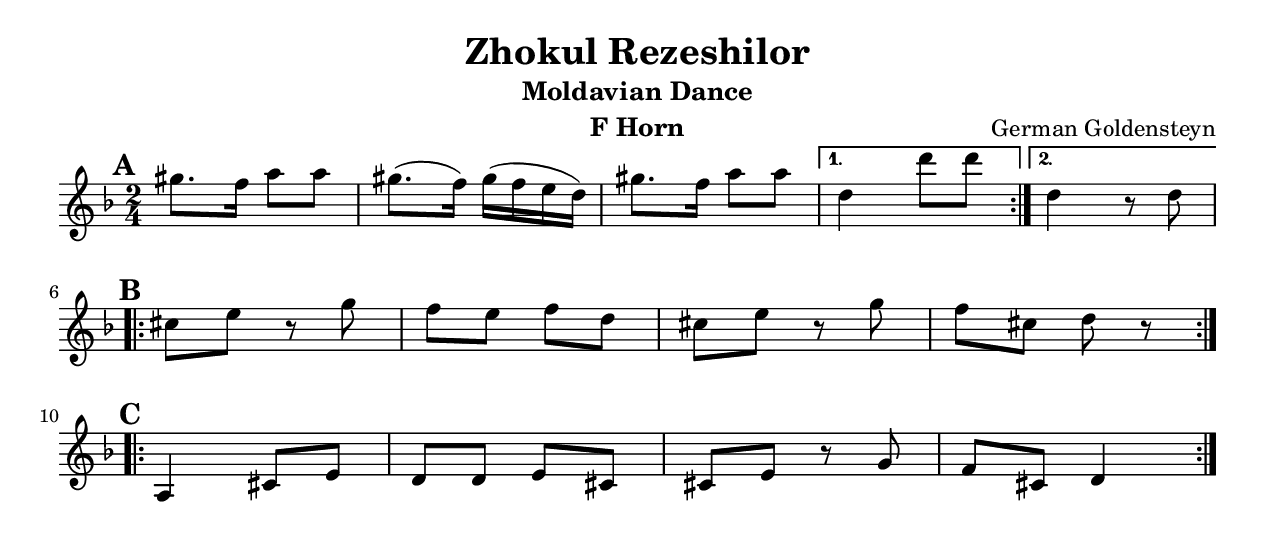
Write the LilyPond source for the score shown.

\version "2.18.0"
\language "english"
\pointAndClickOff

\paper{
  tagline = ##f
  print-all-headers = ##t
  #(set-paper-size "letter")
}
date = #(strftime "%d-%m-%Y" (localtime (current-time)))

%\markup{ \italic{ " Updated " \date  }  }

%\markup{ Got something to say? }

%#################################### Melody ########################
melody =  \relative c''' {
  \clef treble
  \key d \minor
  \time 2/4
  \set Score.markFormatter = #format-mark-box-alphabet

   \repeat volta 2{
     \mark \default
   gs8. f16 a8 a
   gs8. (f16) gs16( f e d)
   gs8. f16 a8 a
   }
   \alternative{
    {d,4 d'8 d}
    {d,4 r8 d}
   }
   \break
   \repeat volta 2{
   \mark \default
   cs8 e r g
   f e f d
   cs8 e r g
   f cs8 d r
   }
  \break
   \repeat volta 2{
   \mark \default
   a,4  cs8 e
   d8 d e cs
   cs e r g8 |
   f cs d4
    }




}
%################################# Lyrics #####################
%\addlyrics{  }
%################################# Chords #######################
harmonies = \chordmode {

}

\score {
  <<
    \new ChordNames {
      \set chordChanges = ##f
      \harmonies
    }
    \new Staff \melody
  >>
  \header{
    title= "Zhokul Rezeshilor"
    subtitle="Moldavian Dance"
    composer= "German Goldensteyn"
    instrument = "F Horn"
    arranger= ""
  }
  \layout{indent = 0.0\cm }
  \midi{
    \tempo 4 = 80
  }
}
